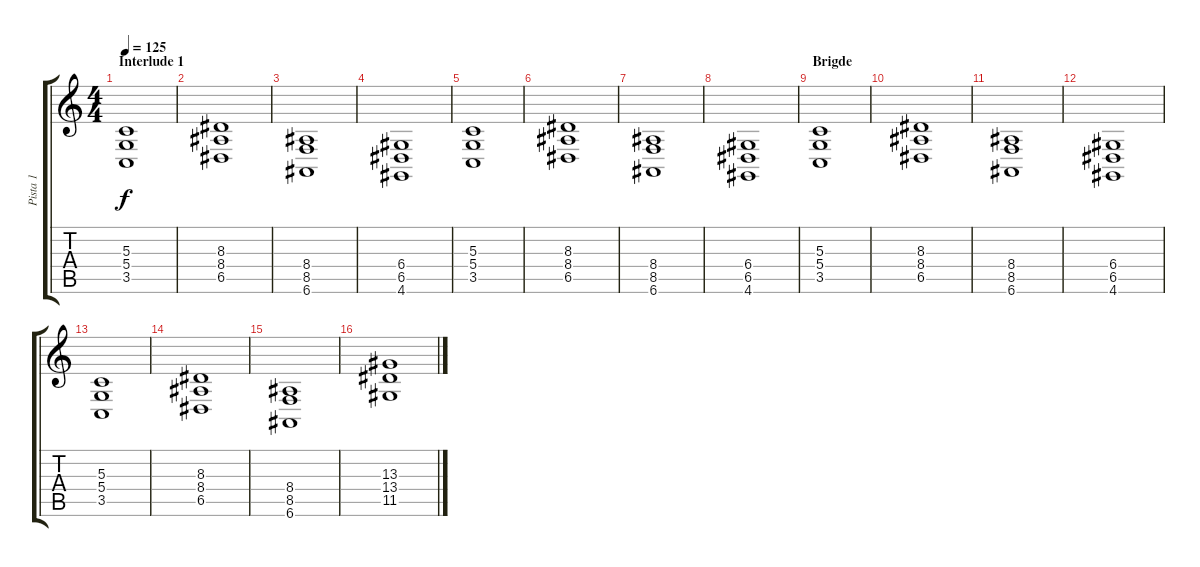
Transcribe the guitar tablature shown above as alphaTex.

\track ("Pista 1" "Pista 1") {instrument stringensemble1}
\staff {score tabs}
\tuning (E4 B3 G3 D3 A2 E2) {hide}
\ts (4 4)
\section ("" "Interlude 1")
\tempo 125
\clef g2
\ks c
(5.3 5.4 3.5).1{dy f} |
(8.3 8.4 6.5).1 |
(8.4 8.5 6.6).1 |
(6.4 6.5 4.6).1 |
(5.3 5.4 3.5).1 |
(8.3 8.4 6.5).1 |
(8.4 8.5 6.6).1 |
(6.4 6.5 4.6).1 |
\section ("" "Brigde")
(5.3 5.4 3.5).1{volume 10} |
(8.3 8.4 6.5).1 |
(8.4 8.5 6.6).1 |
(6.4 6.5 4.6).1 |
(5.3 5.4 3.5).1{volume 10} |
(8.3 8.4 6.5).1 |
(8.4 8.5 6.6).1 |
(13.3 13.4 11.5).1{volume 13}
